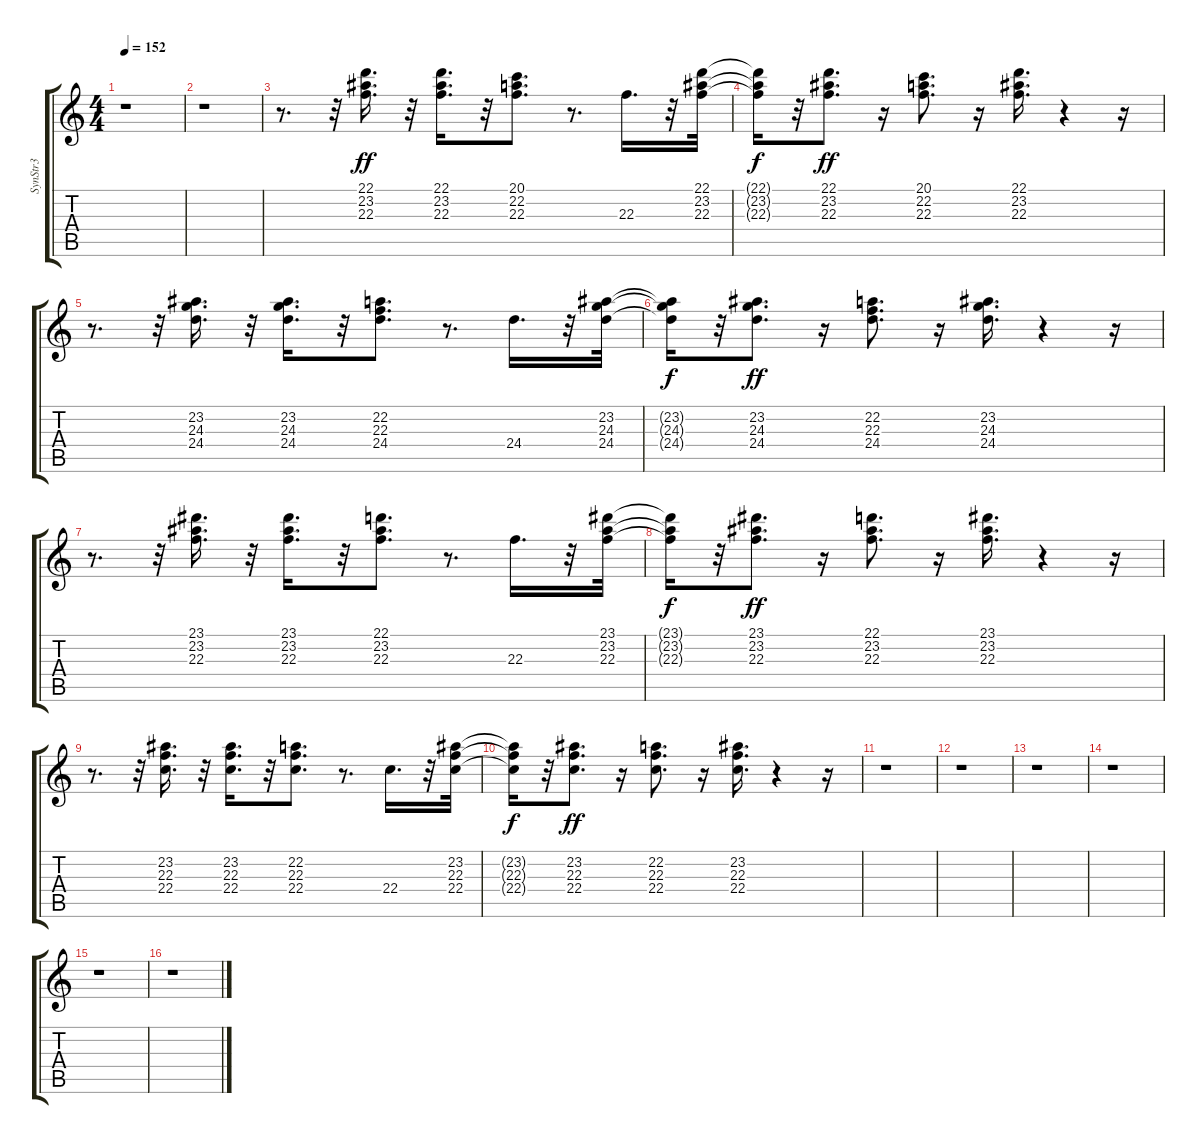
\track ("SynStr3 " "SynStr3 ") {instrument synthstrings1}
\staff {score tabs}
\tuning (E4 B3 G3 D3 A2 E2) {hide}
\ts (4 4)
\tempo 152
\clef g2
\ks c
r.1{dy ff} |
r.1 |
r.8{d} r.32 (22.1 23.2 22.3).16{d} r.32 (22.1 23.2 22.3).16{d} r.32 (20.1 22.2 22.3).8{d} r.8{d} 22.3.16{d} r.32 (22.1 23.2 22.3).32 |
(22.1{t} 23.2{t} 22.3{t}).16{dy f} r.32 (22.1 23.2 22.3).8{d dy ff} r.16 (20.1 22.2 22.3).8{d} r.16 (22.1 23.2 22.3).16{d} r.4 r.16 |
r.8{d} r.32 (23.2 24.3 24.4).16{d} r.32 (23.2 24.3 24.4).16{d} r.32 (22.2 22.3 24.4).8{d} r.8{d} 24.4.16{d} r.32 (23.2 24.3 24.4).32 |
(23.2{t} 24.3{t} 24.4{t}).16{dy f} r.32 (23.2 24.3 24.4).8{d dy ff} r.16 (22.2 22.3 24.4).8{d} r.16 (23.2 24.3 24.4).16{d} r.4 r.16 |
r.8{d} r.32 (23.1 23.2 22.3).16{d} r.32 (23.1 23.2 22.3).16{d} r.32 (22.1 23.2 22.3).8{d} r.8{d} 22.3.16{d} r.32 (23.1 23.2 22.3).32 |
(23.1{t} 23.2{t} 22.3{t}).16{dy f} r.32 (23.1 23.2 22.3).8{d dy ff} r.16 (22.1 23.2 22.3).8{d} r.16 (23.1 23.2 22.3).16{d} r.4 r.16 |
r.8{d} r.32 (23.2 22.3 22.4).16{d} r.32 (23.2 22.3 22.4).16{d} r.32 (22.2 22.3 22.4).8{d} r.8{d} 22.4.16{d} r.32 (23.2 22.3 22.4).32 |
(23.2{t} 22.3{t} 22.4{t}).16{dy f} r.32 (23.2 22.3 22.4).8{d dy ff} r.16 (22.2 22.3 22.4).8{d} r.16 (23.2 22.3 22.4).16{d} r.4 r.16 |
r.1 |
r.1 |
r.1 |
r.1 |
r.1 |
r.1
